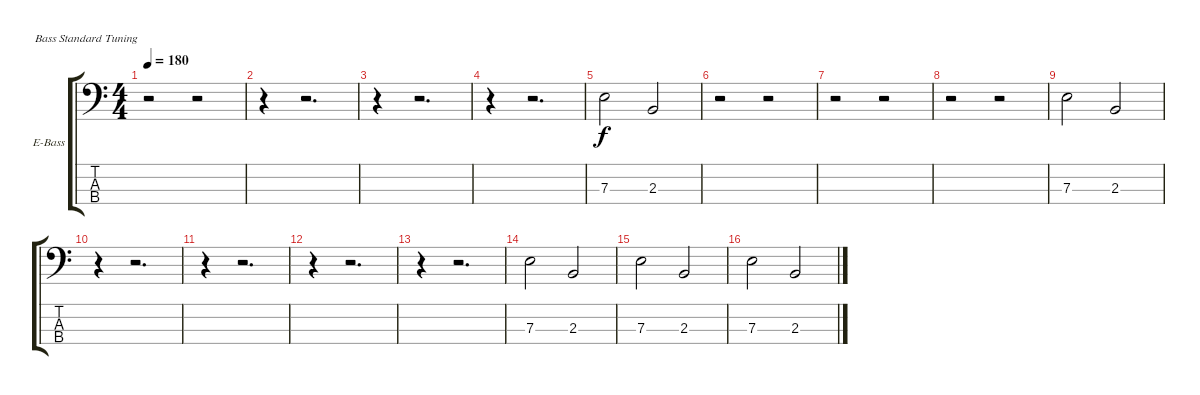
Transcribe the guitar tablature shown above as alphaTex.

\bracketExtendMode groupsimilarinstruments
\firstSystemTrackNameOrientation horizontal
\otherSystemsTrackNameOrientation horizontal
\track ("Bass" "E-Bass") {solo instrument electricbassfinger}
\staff {score tabs}
\tuning (G2 D2 A1 E1)
\ts (4 4)
\tempo 180
\clef f4
\ks c
r.2{dy f} r.2 |
r.4 r.2{d} |
r.4 r.2{d} |
r.4 r.2{d} |
7.3.2 2.3.2 |
r.2 r.2 |
r.2 r.2 |
r.2 r.2 |
7.3.2 2.3.2 |
r.4 r.2{d} |
r.4 r.2{d} |
r.4 r.2{d} |
r.4 r.2{d} |
7.3.2 2.3.2 |
7.3.2 2.3.2 |
7.3.2 2.3.2
